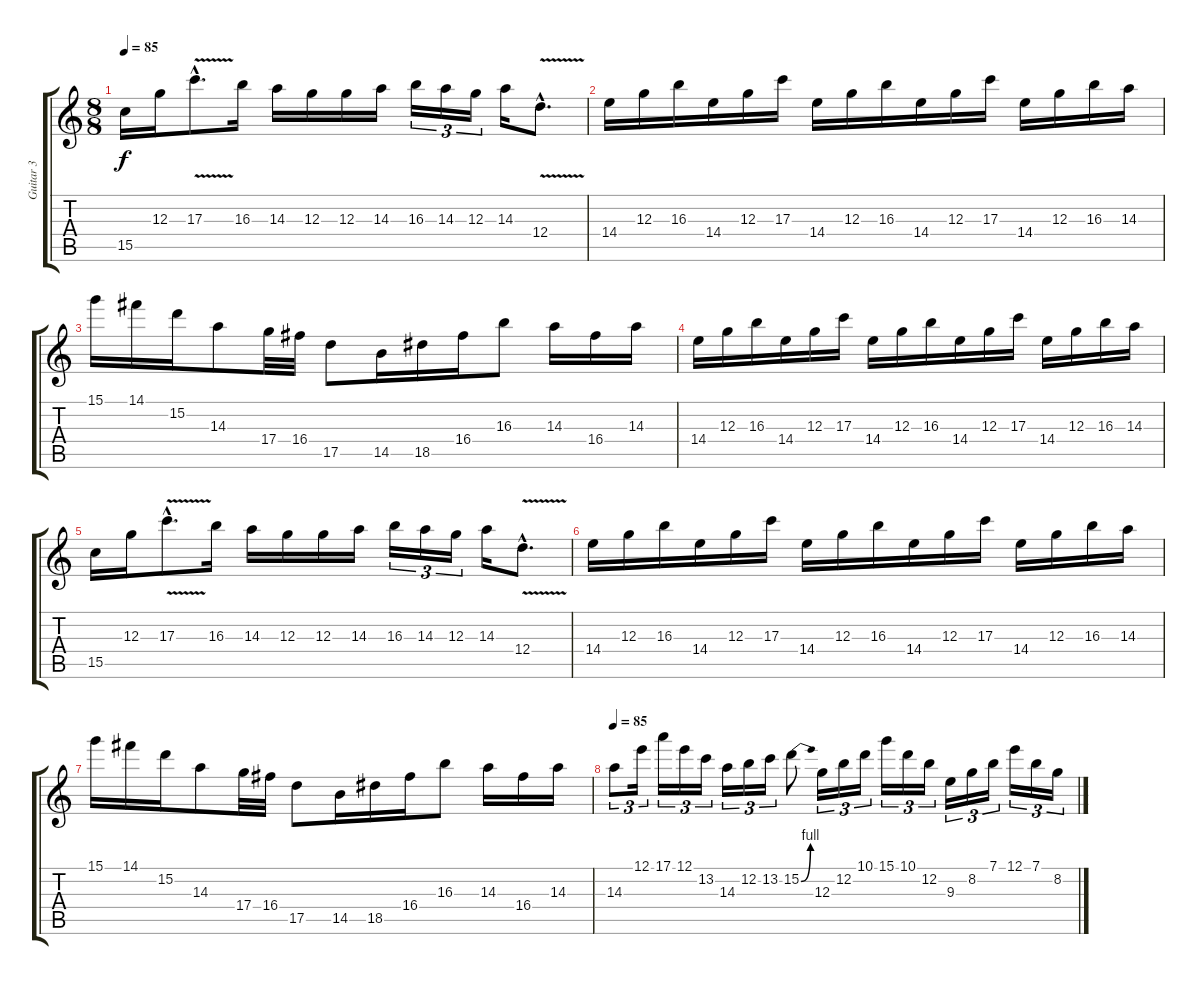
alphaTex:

\track ("Guitar 3" "Guitar 3") {instrument distortionguitar}
\staff {score tabs}
\tuning (E4 B3 G3 D3 A2 E2) {hide}
\ts (8 8)
\tempo 85
\clef g2
\ks c
15.5.16{dy f} 12.3.16 17.3{v hac}.8{d} 16.3.16 14.3.16 12.3.16 12.3.16 14.3.16 16.3.16{tu (3 2)} 14.3.16{tu (3 2)} 12.3.16{tu (3 2)} 14.3.16 12.4{v hac}.8{d} |
14.4.16 12.3.16 16.3.16 14.4.16 12.3.16 17.3.16 14.4.16 12.3.16 16.3.16 14.4.16 12.3.16 17.3.16 14.4.16 12.3.16 16.3.16 14.3.16 |
15.1.16 14.1.16 15.2.16 14.3.8 17.4.32 16.4.32 17.5.8 14.5.16 18.5.16 16.4.16 16.3.8 14.3.16 16.4.16 14.3.16 |
14.4.16 12.3.16 16.3.16 14.4.16 12.3.16 17.3.16 14.4.16 12.3.16 16.3.16 14.4.16 12.3.16 17.3.16 14.4.16 12.3.16 16.3.16 14.3.16 |
15.5.16 12.3.16 17.3{v hac}.8{d} 16.3.16 14.3.16 12.3.16 12.3.16 14.3.16 16.3.16{tu (3 2)} 14.3.16{tu (3 2)} 12.3.16{tu (3 2)} 14.3.16 12.4{v hac}.8{d} |
14.4.16 12.3.16 16.3.16 14.4.16 12.3.16 17.3.16 14.4.16 12.3.16 16.3.16 14.4.16 12.3.16 17.3.16 14.4.16 12.3.16 16.3.16 14.3.16 |
15.1.16 14.1.16 15.2.16 14.3.8 17.4.32 16.4.32 17.5.8 14.5.16 18.5.16 16.4.16 16.3.8 14.3.16 16.4.16 14.3.16 |
\tempo 85
14.3.8{tu (3 2)} 12.1.16{tu (3 2)} 17.1.16{tu (3 2)} 12.1.16{tu (3 2)} 13.2.16{tu (3 2)} 14.3.16{tu (3 2)} 12.2.16{tu (3 2)} 13.2.16{tu (3 2)} 15.2{be (bend 0 0 60 4)}.8 12.3.16{tu (3 2)} 12.2.16{tu (3 2)} 10.1.16{tu (3 2)} 15.1.16{tu (3 2)} 10.1.16{tu (3 2)} 12.2.16{tu (3 2)} 9.3.16{tu (3 2)} 8.2.16{tu (3 2)} 7.1.16{tu (3 2)} 12.1.16{tu (3 2)} 7.1.16{tu (3 2)} 8.2.16{tu (3 2)}
